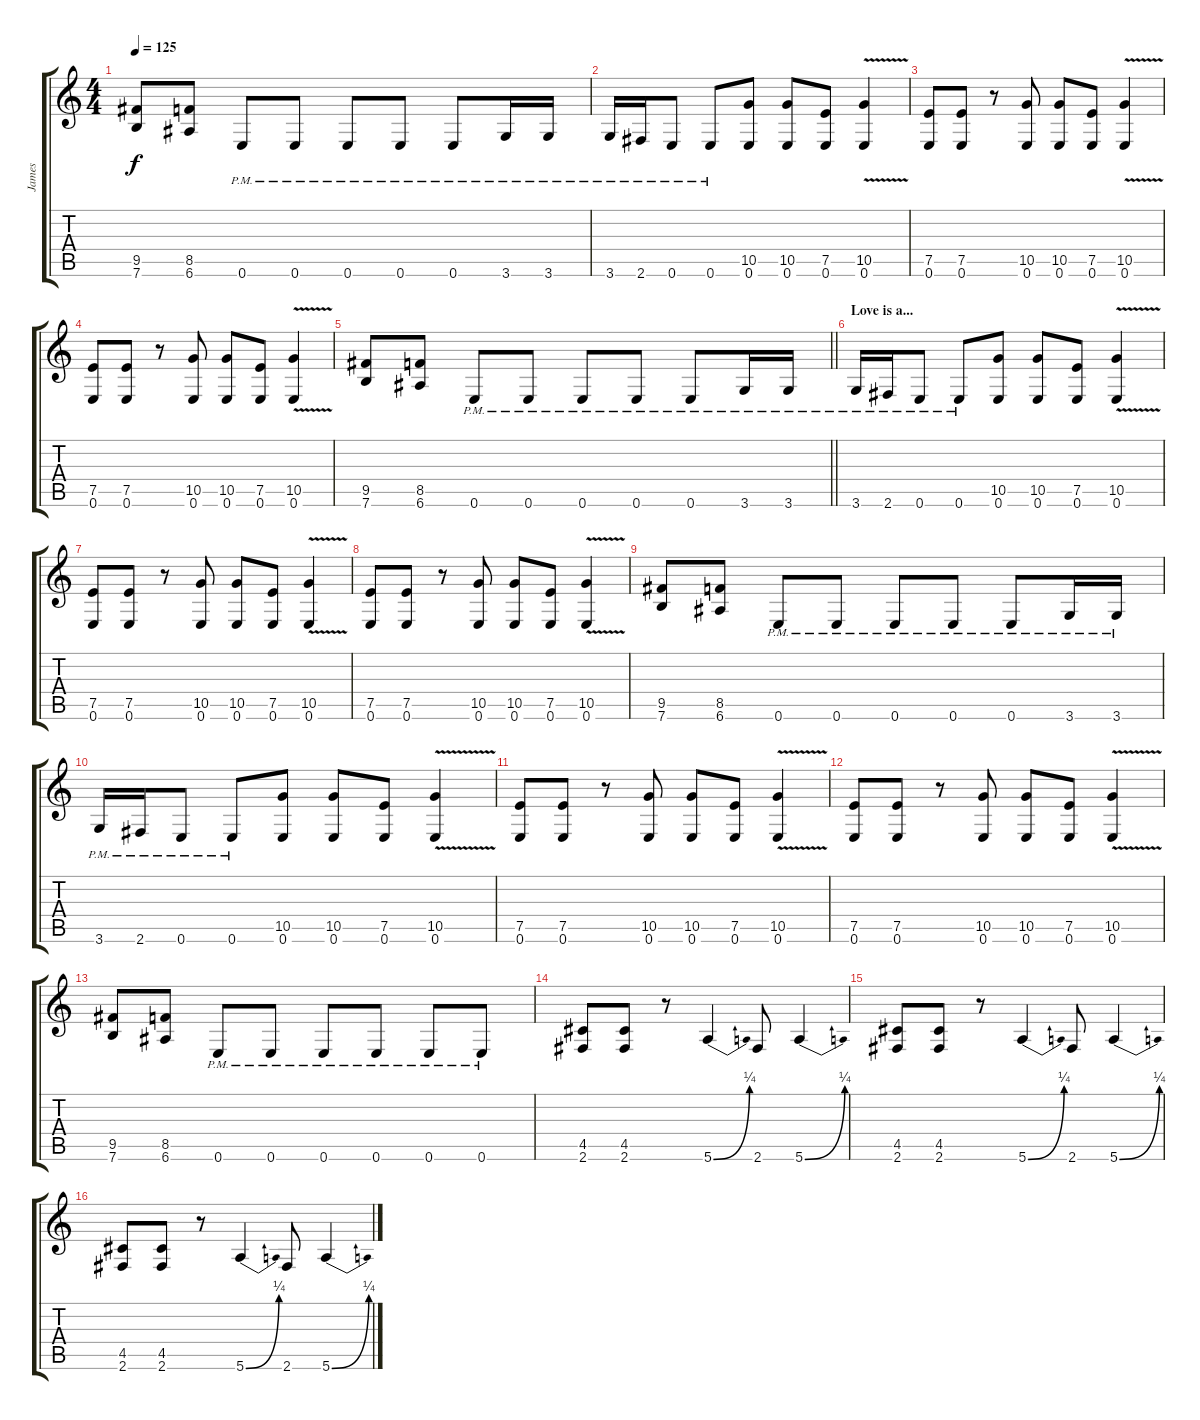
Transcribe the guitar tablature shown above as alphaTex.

\track ("James" "James") {instrument distortionguitar}
\staff {score tabs}
\tuning (E4 B3 G3 D3 A2 E2) {hide}
\ts (4 4)
\tempo 125
\clef g2
\ks c
(9.5 7.6).8{dy f} (8.5 6.6).8 0.6{pm}.8 0.6{pm}.8 0.6{pm}.8 0.6{pm}.8 0.6{pm}.8 3.6{pm}.16 3.6{pm}.16 |
3.6{pm}.16 2.6{pm}.16 0.6{pm}.8 0.6{pm}.8 (10.5 0.6).8 (10.5 0.6).8 (7.5 0.6).8 (10.5{v} 0.6).4 |
(7.5 0.6).8 (7.5 0.6).8 r.8 (10.5 0.6).8 (10.5 0.6).8 (7.5 0.6).8 (10.5{v} 0.6).4 |
(7.5 0.6).8 (7.5 0.6).8 r.8 (10.5 0.6).8 (10.5 0.6).8 (7.5 0.6).8 (10.5{v} 0.6).4 |
\barLineRight lightlight
(9.5 7.6).8 (8.5 6.6).8 0.6{pm}.8 0.6{pm}.8 0.6{pm}.8 0.6{pm}.8 0.6{pm}.8 3.6{pm}.16 3.6{pm}.16 |
\section ("" "Love is a...")
3.6{pm}.16 2.6{pm}.16 0.6{pm}.8 0.6{pm}.8 (10.5 0.6).8 (10.5 0.6).8 (7.5 0.6).8 (10.5{v} 0.6).4 |
(7.5 0.6).8 (7.5 0.6).8 r.8 (10.5 0.6).8 (10.5 0.6).8 (7.5 0.6).8 (10.5{v} 0.6).4 |
(7.5 0.6).8 (7.5 0.6).8 r.8 (10.5 0.6).8 (10.5 0.6).8 (7.5 0.6).8 (10.5{v} 0.6).4 |
(9.5 7.6).8 (8.5 6.6).8 0.6{pm}.8 0.6{pm}.8 0.6{pm}.8 0.6{pm}.8 0.6{pm}.8 3.6{pm}.16 3.6{pm}.16 |
3.6{pm}.16 2.6{pm}.16 0.6{pm}.8 0.6{pm}.8 (10.5 0.6).8 (10.5 0.6).8 (7.5 0.6).8 (10.5{v} 0.6).4 |
(7.5 0.6).8 (7.5 0.6).8 r.8 (10.5 0.6).8 (10.5 0.6).8 (7.5 0.6).8 (10.5{v} 0.6).4 |
(7.5 0.6).8 (7.5 0.6).8 r.8 (10.5 0.6).8 (10.5 0.6).8 (7.5 0.6).8 (10.5{v} 0.6).4 |
(9.5 7.6).8 (8.5 6.6).8 0.6{pm}.8 0.6{pm}.8 0.6{pm}.8 0.6{pm}.8 0.6{pm}.8 0.6{pm}.8 |
(4.5 2.6).8 (4.5 2.6).8 r.8 5.6{be (bend 0 0 60 1)}.4 2.6.8 5.6{be (bend 0 0 60 1)}.4 |
(4.5 2.6).8 (4.5 2.6).8 r.8 5.6{be (bend 0 0 60 1)}.4 2.6.8 5.6{be (bend 0 0 60 1)}.4 |
(4.5 2.6).8 (4.5 2.6).8 r.8 5.6{be (bend 0 0 60 1)}.4 2.6.8 5.6{be (bend 0 0 60 1)}.4
